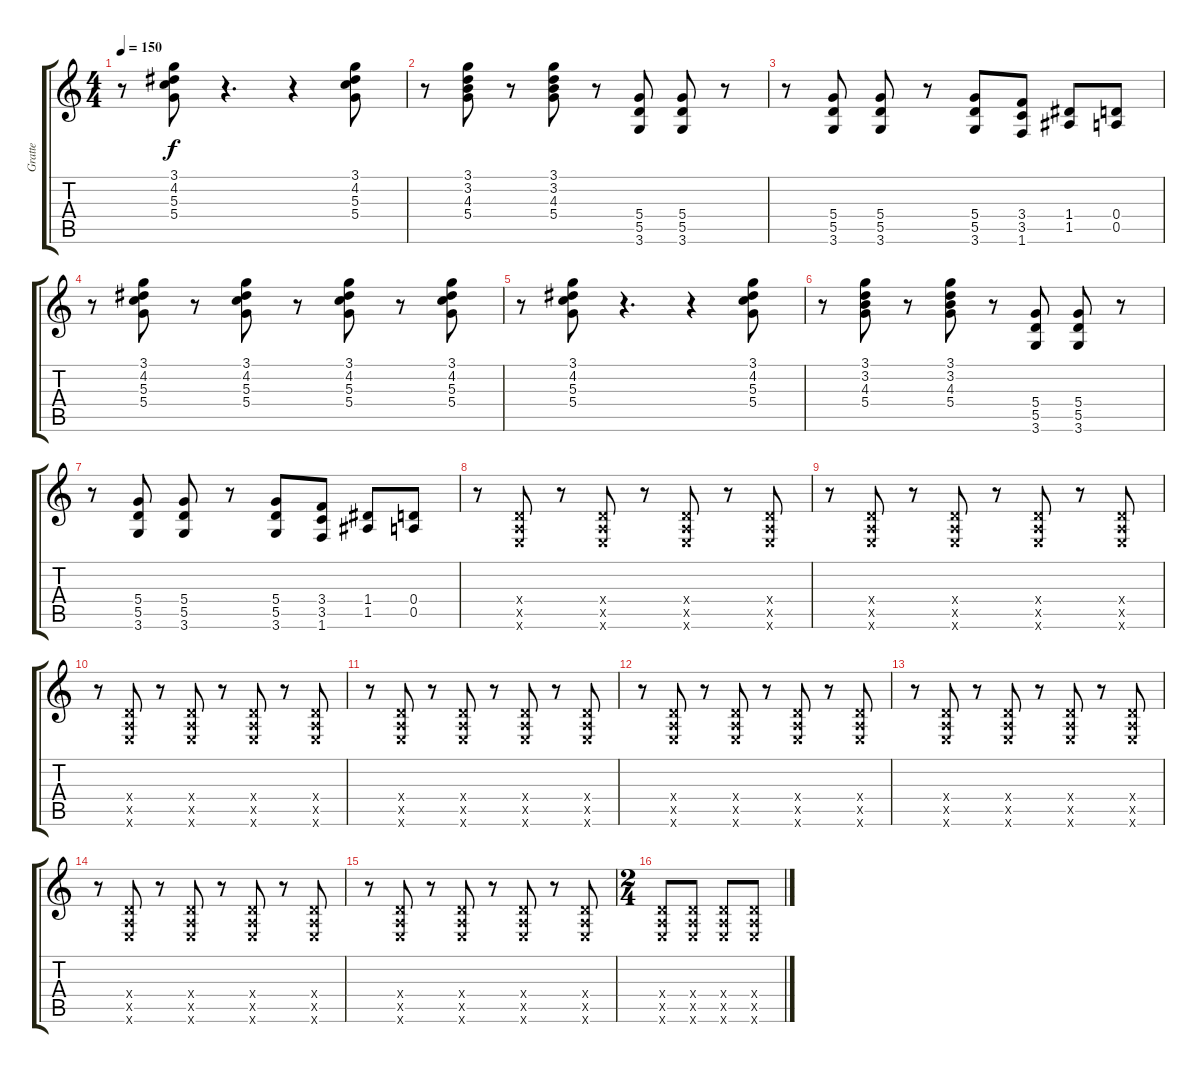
\track ("Gratte" "Gratte") {instrument overdrivenguitar}
\staff {score tabs}
\tuning (E4 B3 G3 D3 A2 E2) {hide}
\ts (4 4)
\tempo 150
\clef g2
\ks c
r.8{dy f} (3.1 4.2 5.3 5.4).8 r.4{d} r.4 (3.1 4.2 5.3 5.4).8 |
r.8 (3.1 3.2 4.3 5.4).8 r.8 (3.1 3.2 4.3 5.4).8 r.8 (5.4 5.5 3.6).8 (5.4 5.5 3.6).8 r.8 |
r.8 (5.4 5.5 3.6).8 (5.4 5.5 3.6).8 r.8 (5.4 5.5 3.6).8 (3.4 3.5 1.6).8 (1.4 1.5).8 (0.4 0.5).8 |
r.8 (3.1 4.2 5.3 5.4).8 r.8 (3.1 4.2 5.3 5.4).8 r.8 (3.1 4.2 5.3 5.4).8 r.8 (3.1 4.2 5.3 5.4).8 |
r.8 (3.1 4.2 5.3 5.4).8 r.4{d} r.4 (3.1 4.2 5.3 5.4).8 |
r.8 (3.1 3.2 4.3 5.4).8 r.8 (3.1 3.2 4.3 5.4).8 r.8 (5.4 5.5 3.6).8 (5.4 5.5 3.6).8 r.8 |
r.8 (5.4 5.5 3.6).8 (5.4 5.5 3.6).8 r.8 (5.4 5.5 3.6).8 (3.4 3.5 1.6).8 (1.4 1.5).8 (0.4 0.5).8 |
r.8 (0.4{x} 0.5{x} 0.6{x}).8 r.8 (0.4{x} 0.5{x} 0.6{x}).8 r.8 (0.4{x} 0.5{x} 0.6{x}).8 r.8 (0.4{x} 0.5{x} 0.6{x}).8 |
r.8 (0.4{x} 0.5{x} 0.6{x}).8 r.8 (0.4{x} 0.5{x} 0.6{x}).8 r.8 (0.4{x} 0.5{x} 0.6{x}).8 r.8 (0.4{x} 0.5{x} 0.6{x}).8 |
r.8 (0.4{x} 0.5{x} 0.6{x}).8 r.8 (0.4{x} 0.5{x} 0.6{x}).8 r.8 (0.4{x} 0.5{x} 0.6{x}).8 r.8 (0.4{x} 0.5{x} 0.6{x}).8 |
r.8 (0.4{x} 0.5{x} 0.6{x}).8 r.8 (0.4{x} 0.5{x} 0.6{x}).8 r.8 (0.4{x} 0.5{x} 0.6{x}).8 r.8 (0.4{x} 0.5{x} 0.6{x}).8 |
r.8 (0.4{x} 0.5{x} 0.6{x}).8 r.8 (0.4{x} 0.5{x} 0.6{x}).8 r.8 (0.4{x} 0.5{x} 0.6{x}).8 r.8 (0.4{x} 0.5{x} 0.6{x}).8 |
r.8 (0.4{x} 0.5{x} 0.6{x}).8 r.8 (0.4{x} 0.5{x} 0.6{x}).8 r.8 (0.4{x} 0.5{x} 0.6{x}).8 r.8 (0.4{x} 0.5{x} 0.6{x}).8 |
r.8 (0.4{x} 0.5{x} 0.6{x}).8 r.8 (0.4{x} 0.5{x} 0.6{x}).8 r.8 (0.4{x} 0.5{x} 0.6{x}).8 r.8 (0.4{x} 0.5{x} 0.6{x}).8 |
r.8 (0.4{x} 0.5{x} 0.6{x}).8 r.8 (0.4{x} 0.5{x} 0.6{x}).8 r.8 (0.4{x} 0.5{x} 0.6{x}).8 r.8 (0.4{x} 0.5{x} 0.6{x}).8 |
\ts (2 4)
(0.4{x} 0.5{x} 0.6{x}).8 (0.4{x} 0.5{x} 0.6{x}).8 (0.4{x} 0.5{x} 0.6{x}).8 (0.4{x} 0.5{x} 0.6{x}).8
